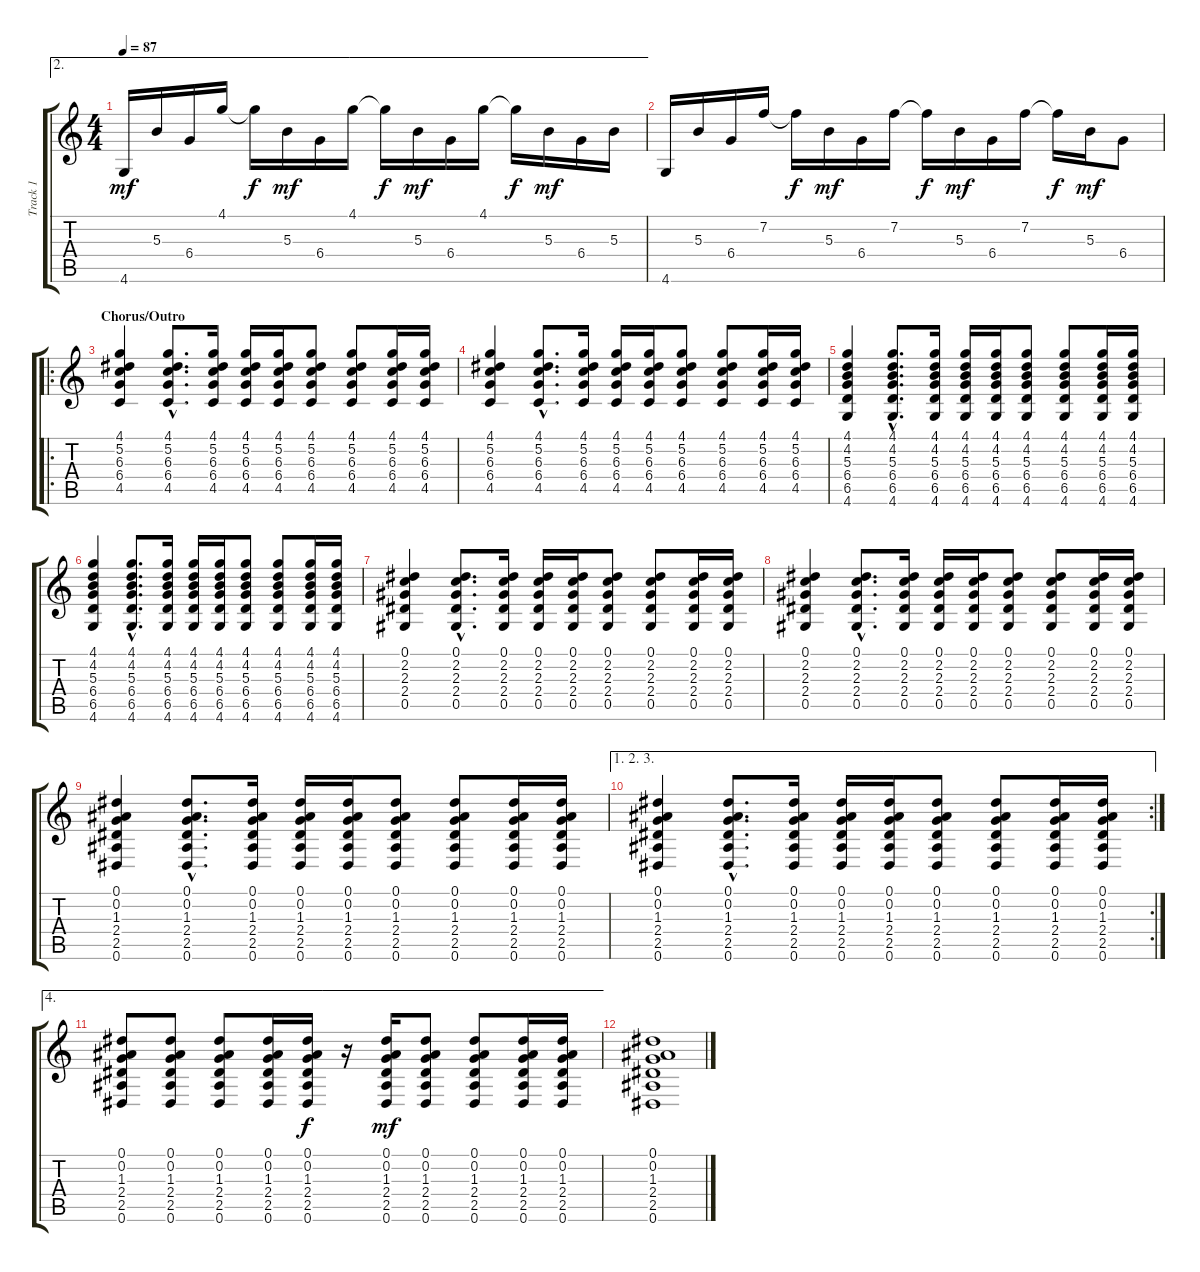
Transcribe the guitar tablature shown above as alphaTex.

\track ("Track 1" "Track 1") {instrument electricguitarjazz}
\staff {score tabs}
\tuning (Eb4 Bb3 Gb3 Db3 Ab2 Eb2) {hide}
\ae 2
\ts (4 4)
\tempo 87
\clef g2
\ks c
4.6.16{dy mf} 5.3.16 6.4.16 4.1.16 4.1{t}.16{dy f} 5.3.16{dy mf} 6.4.16 4.1.16 4.1{t}.16{dy f} 5.3.16{dy mf} 6.4.16 4.1.16 4.1{t}.16{dy f} 5.3.16{dy mf} 6.4.16 5.3.16 |
4.6.16 5.3.16 6.4.16 7.2.16 7.2{t}.16{dy f} 5.3.16{dy mf} 6.4.16 7.2.16 7.2{t}.16{dy f} 5.3.16{dy mf} 6.4.16 7.2.16 7.2{t}.16{dy f} 5.3.16{dy mf} 6.4.8 |
\ro
\section ("" "Chorus/Outro")
(4.1 5.2 6.3 6.4 4.5).4 (4.1{hac} 5.2{hac} 6.3{hac} 6.4{hac} 4.5{hac}).8{d} (4.1 5.2 6.3 6.4 4.5).16 (4.1 5.2 6.3 6.4 4.5).16 (4.1 5.2 6.3 6.4 4.5).16 (4.1 5.2 6.3 6.4 4.5).8 (4.1 5.2 6.3 6.4 4.5).8 (4.1 5.2 6.3 6.4 4.5).16 (4.1 5.2 6.3 6.4 4.5).16 |
(4.1 5.2 6.3 6.4 4.5).4 (4.1{hac} 5.2{hac} 6.3{hac} 6.4{hac} 4.5{hac}).8{d} (4.1 5.2 6.3 6.4 4.5).16 (4.1 5.2 6.3 6.4 4.5).16 (4.1 5.2 6.3 6.4 4.5).16 (4.1 5.2 6.3 6.4 4.5).8 (4.1 5.2 6.3 6.4 4.5).8 (4.1 5.2 6.3 6.4 4.5).16 (4.1 5.2 6.3 6.4 4.5).16 |
(4.1 4.2 5.3 6.4 6.5 4.6).4 (4.1{hac} 4.2{hac} 5.3{hac} 6.4{hac} 6.5{hac} 4.6{hac}).8{d} (4.1 4.2 5.3 6.4 6.5 4.6).16 (4.1 4.2 5.3 6.4 6.5 4.6).16 (4.1 4.2 5.3 6.4 6.5 4.6).16 (4.1 4.2 5.3 6.4 6.5 4.6).8 (4.1 4.2 5.3 6.4 6.5 4.6).8 (4.1 4.2 5.3 6.4 6.5 4.6).16 (4.1 4.2 5.3 6.4 6.5 4.6).16 |
(4.1 4.2 5.3 6.4 6.5 4.6).4 (4.1{hac} 4.2{hac} 5.3{hac} 6.4{hac} 6.5{hac} 4.6{hac}).8{d} (4.1 4.2 5.3 6.4 6.5 4.6).16 (4.1 4.2 5.3 6.4 6.5 4.6).16 (4.1 4.2 5.3 6.4 6.5 4.6).16 (4.1 4.2 5.3 6.4 6.5 4.6).8 (4.1 4.2 5.3 6.4 6.5 4.6).8 (4.1 4.2 5.3 6.4 6.5 4.6).16 (4.1 4.2 5.3 6.4 6.5 4.6).16 |
(0.1 2.2 2.3 2.4 0.5).4 (0.1{hac} 2.2{hac} 2.3{hac} 2.4{hac} 0.5{hac}).8{d} (0.1 2.2 2.3 2.4 0.5).16 (0.1 2.2 2.3 2.4 0.5).16 (0.1 2.2 2.3 2.4 0.5).16 (0.1 2.2 2.3 2.4 0.5).8 (0.1 2.2 2.3 2.4 0.5).8 (0.1 2.2 2.3 2.4 0.5).16 (0.1 2.2 2.3 2.4 0.5).16 |
(0.1 2.2 2.3 2.4 0.5).4 (0.1{hac} 2.2{hac} 2.3{hac} 2.4{hac} 0.5{hac}).8{d} (0.1 2.2 2.3 2.4 0.5).16 (0.1 2.2 2.3 2.4 0.5).16 (0.1 2.2 2.3 2.4 0.5).16 (0.1 2.2 2.3 2.4 0.5).8 (0.1 2.2 2.3 2.4 0.5).8 (0.1 2.2 2.3 2.4 0.5).16 (0.1 2.2 2.3 2.4 0.5).16 |
(0.1 0.2 1.3 2.4 2.5 0.6).4 (0.1{hac} 0.2{hac} 1.3{hac} 2.4{hac} 2.5{hac} 0.6{hac}).8{d} (0.1 0.2 1.3 2.4 2.5 0.6).16 (0.1 0.2 1.3 2.4 2.5 0.6).16 (0.1 0.2 1.3 2.4 2.5 0.6).16 (0.1 0.2 1.3 2.4 2.5 0.6).8 (0.1 0.2 1.3 2.4 2.5 0.6).8 (0.1 0.2 1.3 2.4 2.5 0.6).16 (0.1 0.2 1.3 2.4 2.5 0.6).16 |
\ae (1 2 3)
\rc 2
(0.1 0.2 1.3 2.4 2.5 0.6).4 (0.1{hac} 0.2{hac} 1.3{hac} 2.4{hac} 2.5{hac} 0.6{hac}).8{d} (0.1 0.2 1.3 2.4 2.5 0.6).16 (0.1 0.2 1.3 2.4 2.5 0.6).16 (0.1 0.2 1.3 2.4 2.5 0.6).16 (0.1 0.2 1.3 2.4 2.5 0.6).8 (0.1 0.2 1.3 2.4 2.5 0.6).8 (0.1 0.2 1.3 2.4 2.5 0.6).16 (0.1 0.2 1.3 2.4 2.5 0.6).16 |
\ae 4
(0.1 0.2 1.3 2.4 2.5 0.6).8 (0.1 0.2 1.3 2.4 2.5 0.6).8 (0.1 0.2 1.3 2.4 2.5 0.6).8 (0.1 0.2 1.3 2.4 2.5 0.6).16 (0.1 0.2 1.3 2.4 2.5 0.6).16{dy f} r.16 (0.1 0.2 1.3 2.4 2.5 0.6).16{dy mf} (0.1 0.2 1.3 2.4 2.5 0.6).8 (0.1 0.2 1.3 2.4 2.5 0.6).8 (0.1 0.2 1.3 2.4 2.5 0.6).16 (0.1 0.2 1.3 2.4 2.5 0.6).16 |
(0.1 0.2 1.3 2.4 2.5 0.6).1{volume 0}
